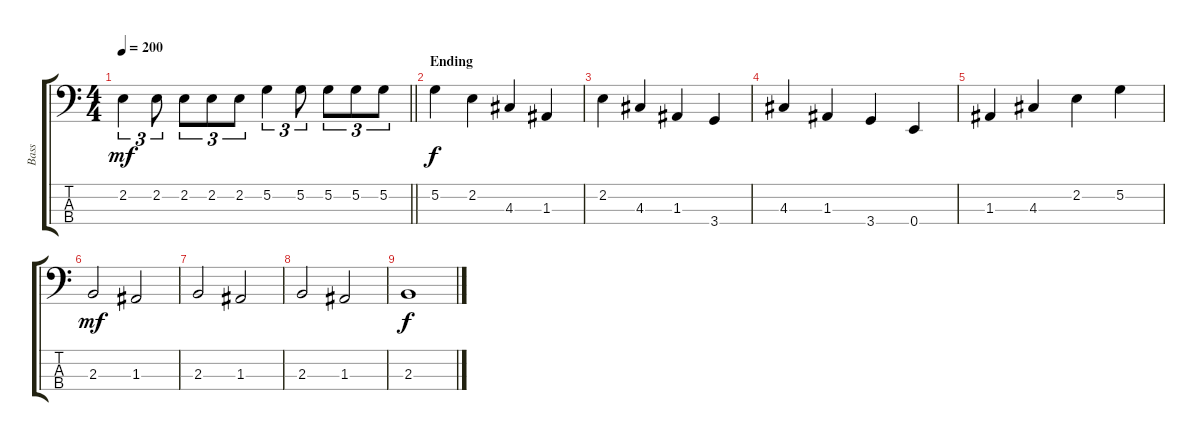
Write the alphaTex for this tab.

\track ("Bass" "Bass") {instrument electricbassfinger}
\staff {score tabs}
\tuning (G2 D2 A1 E1) {hide}
\ts (4 4)
\tempo 200
\clef f4
\barLineRight lightlight
\ks c
2.2.4{tu (3 2) dy mf} 2.2.8{tu (3 2)} 2.2.8{tu (3 2)} 2.2.8{tu (3 2)} 2.2.8{tu (3 2)} 5.2.4{tu (3 2)} 5.2.8{tu (3 2)} 5.2.8{tu (3 2)} 5.2.8{tu (3 2)} 5.2.8{tu (3 2)} |
\section ("" "Ending")
5.2.4{dy f} 2.2.4 4.3.4 1.3.4 |
2.2.4 4.3.4 1.3.4 3.4.4 |
4.3.4 1.3.4 3.4.4 0.4.4 |
1.3.4 4.3.4 2.2.4 5.2.4 |
2.3.2{dy mf} 1.3.2 |
2.3.2 1.3.2 |
2.3.2 1.3.2 |
2.3.1{dy f}
